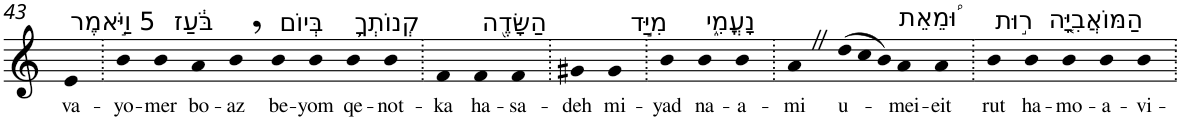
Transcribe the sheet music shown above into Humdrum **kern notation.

**kern	**text
*part1	*part1
*staff1	*staff1
*I"Piano	*
*I'Pno	*
!!LO:PB:g=z
*clefG2	*
*k[]	*
=43	=43
!LO:TX:a:t=5 וַיֹּ֣אמֶר	!
!	!LO:LY:b
4e	va-
=44.	=44.
!	!LO:LY:b
4b	-yo-
!	!LO:LY:b
4b	-mer
!LO:TX:a:t=בֹּ֔עַז	!
!	!LO:LY:b
4a	bo-
!	!LO:LY:b
4b,	-az
!LO:TX:a:t=בְּיוֹם	!
!	!LO:LY:b
4b	be-
!	!LO:LY:b
4b	-yom
!LO:TX:a:t=קְנוֹתְךָ֥	!
!	!LO:LY:b
4b	qe-
!	!LO:LY:b
4b	-not-
=45.	=45.
!	!LO:LY:b
4f	-ka
!LO:TX:a:t=הַשָּׂדֶ֖ה	!
!	!LO:LY:b
4f	ha-
!	!LO:LY:b
4f	-sa-
=46.	=46.
!	!LO:LY:b
4g#X	-deh
!LO:TX:a:t=מִיַּ֣ד	!
!	!LO:LY:b
4g#	mi-
=47.	=47.
!	!LO:LY:b
4b	-yad
!LO:TX:a:t=נָעֳמִ֑י	!
!	!LO:LY:b
4b	na-
!	!LO:LY:b
4b	-a-
=48.	=48.
!	!LO:LY:b
4aZ<	-mi
*Xtuplet	*
!LO:TX:a:t=וּ֠מֵאֵת	!
!	!LO:LY:b
(>12dd	u-
12cc	.
12b)	.
!	!LO:LY:b
4a	-mei-
!	!LO:LY:b
4a	-eit
=49.	=49.
!LO:TX:a:t=ר֣וּת	!
!	!LO:LY:b
4b	rut
!LO:TX:a:t=הַמּוֹאֲבִיָּ֤ה	!
!	!LO:LY:b
4b	ha-
!	!LO:LY:b
4b	-mo-
!	!LO:LY:b
4b	-a-
!	!LO:LY:b
4b	-vi-
=.	=.
*-	*-
